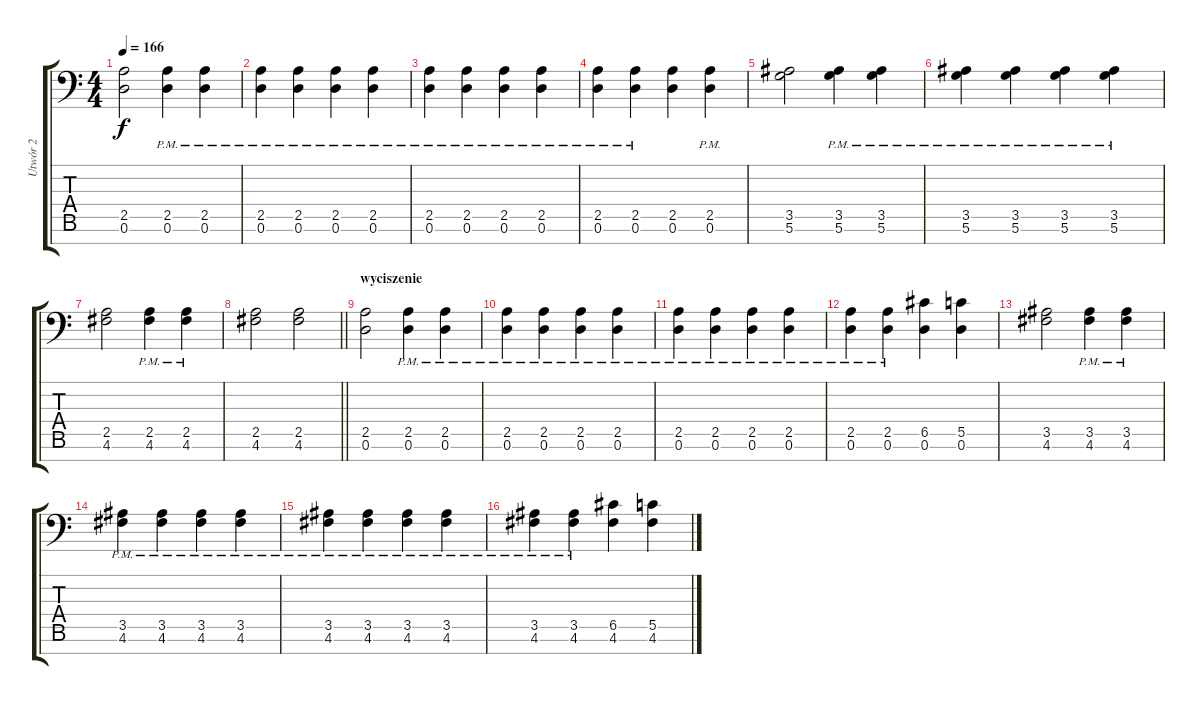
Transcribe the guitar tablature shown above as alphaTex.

\track ("Utwór 2" "Utwór 2") {instrument overdrivenguitar}
\staff {score tabs}
\tuning (D4 A3 F3 C3 G2 D2 A1) {hide}
\ts (4 4)
\tempo 166
\clef f4
\ks c
(2.5 0.6).2{dy f} (2.5{pm} 0.6{pm}).4 (2.5{pm} 0.6{pm}).4 |
(2.5{pm} 0.6{pm}).4 (2.5{pm} 0.6{pm}).4 (2.5{pm} 0.6{pm}).4 (2.5{pm} 0.6{pm}).4 |
(2.5{pm} 0.6{pm}).4 (2.5{pm} 0.6{pm}).4 (2.5{pm} 0.6{pm}).4 (2.5{pm} 0.6{pm}).4 |
(2.5{pm} 0.6{pm}).4 (2.5{pm} 0.6{pm}).4 (2.5 0.6).4 (2.5{pm} 0.6{pm}).4 |
(3.5 5.6).2 (3.5{pm} 5.6{pm}).4 (3.5{pm} 5.6{pm}).4 |
(3.5{pm} 5.6{pm}).4 (3.5{pm} 5.6{pm}).4 (3.5{pm} 5.6{pm}).4 (3.5{pm} 5.6{pm}).4 |
(2.5 4.6).2 (2.5{pm} 4.6{pm}).4 (2.5{pm} 4.6{pm}).4 |
\barLineRight lightlight
(2.5 4.6).2 (2.5 4.6).2 |
\section ("" "wyciszenie")
(2.5 0.6).2 (2.5{pm} 0.6{pm}).4 (2.5{pm} 0.6{pm}).4 |
(2.5{pm} 0.6{pm}).4 (2.5{pm} 0.6{pm}).4 (2.5{pm} 0.6{pm}).4 (2.5{pm} 0.6{pm}).4 |
(2.5{pm} 0.6{pm}).4 (2.5{pm} 0.6{pm}).4 (2.5{pm} 0.6{pm}).4 (2.5{pm} 0.6{pm}).4 |
(2.5{pm} 0.6{pm}).4 (2.5{pm} 0.6{pm}).4 (6.5 0.6).4 (5.5 0.6).4 |
(3.5 4.6).2 (3.5{pm} 4.6{pm}).4 (3.5{pm} 4.6{pm}).4 |
(3.5{pm} 4.6{pm}).4 (3.5{pm} 4.6{pm}).4 (3.5{pm} 4.6{pm}).4 (3.5{pm} 4.6{pm}).4 |
(3.5{pm} 4.6{pm}).4 (3.5{pm} 4.6{pm}).4 (3.5{pm} 4.6{pm}).4 (3.5{pm} 4.6{pm}).4 |
(3.5{pm} 4.6{pm}).4 (3.5{pm} 4.6{pm}).4 (6.5 4.6).4 (5.5 4.6).4
